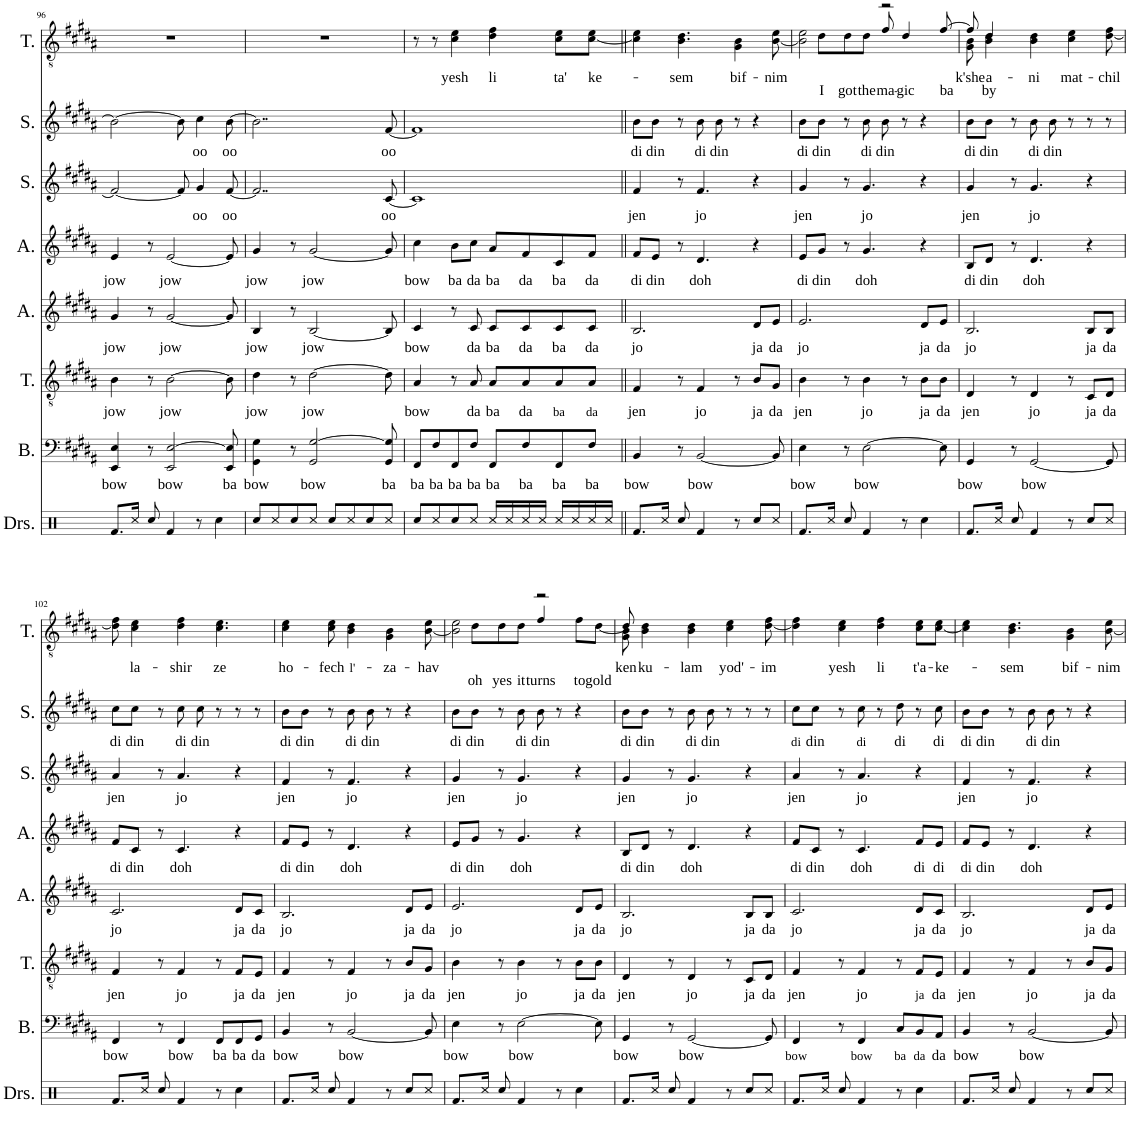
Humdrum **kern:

**kern	**kern	**text	**kern	**text	**kern	**text	**kern	**text	**kern	**text	**kern	**text	**kern	**text	**text
*part8	*part7	*part7	*part6	*part6	*part5	*part5	*part4	*part4	*part3	*part3	*part2	*part2	*part1	*part1	*part1
*staff8	*staff7	*staff7	*staff6	*staff6	*staff5	*staff5	*staff4	*staff4	*staff3	*staff3	*staff2	*staff2	*staff1	*staff1	*staff1
*I"Drumset	*I"Bass	*	*I"Tenor	*	*I"Alto	*	*I"Alto	*	*I"Soprano	*	*I"Soprano	*	*I"Tenor	*	*
*I'Drs.	*I'B.	*	*I'T.	*	*I'A.	*	*I'A.	*	*I'S.	*	*I'S.	*	*I'T.	*	*
!!LO:PB:g=z
*clefX	*clefF4	*	*clefGv2	*	*clefG2	*	*clefG2	*	*clefG2	*	*clefG2	*	*clefGv2	*	*
*k[f#c#g#d#a#]	*k[f#c#g#d#a#]	*	*k[f#c#g#d#a#]	*	*k[f#c#g#d#a#]	*	*k[f#c#g#d#a#]	*	*k[f#c#g#d#a#]	*	*k[f#c#g#d#a#]	*	*k[f#c#g#d#a#]	*	*
*M4/4	*M4/4	*	*M4/4	*	*M4/4	*	*M4/4	*	*M4/4	*	*M4/4	*	*M4/4	*	*
=96	=96	=96	=96	=96	=96	=96	=96	=96	=96	=96	=96	=96	=96	=96	=96
!	!	!LO:LY:b	!	!LO:LY:b	!	!LO:LY:b	!	!LO:LY:b	!	!	!	!	!	!	!
8.Rf/L	4EE/ 4E/	bow	4B\	jow	4g#/	jow	4e/	jow	2f#/_	.	2b\_	.	1r	.	.
16Rcc/Jk	.	.	.	.	.	.	.	.	.	.	.	.	.	.	.
8Rcc/	8r	.	8r	.	8r	.	8r	.	.	.	.	.	.	.	.
!	!	!LO:LY:b	!	!LO:LY:b	!	!LO:LY:b	!	!LO:LY:b	!	!	!	!	!	!	!
4Rf/	2EE/ [2E/	bow	[2B\	jow	[2g#/	jow	[2e/	jow	.	.	.	.	.	.	.
.	.	.	.	.	.	.	.	.	8f#/]	.	8b\]	.	.	.	.
!	!	!	!	!	!	!	!	!	!	!LO:LY:b	!	!LO:LY:b	!	!	!
8r	.	.	.	.	.	.	.	.	4g#/	oo	4cc#\	oo	.	.	.
4Rcc\	.	.	.	.	.	.	.	.	.	.	.	.	.	.	.
!	!	!LO:LY:b	!	!	!	!	!	!	!	!LO:LY:b	!	!LO:LY:b	!	!	!
.	8EE/ 8E/]	ba	8B\]	.	8g#/]	.	8e/]	.	[8f#/	oo	[8b\	oo	.	.	.
=97	=97	=97	=97	=97	=97	=97	=97	=97	=97	=97	=97	=97	=97	=97	=97
!	!	!LO:LY:b	!	!LO:LY:b	!	!LO:LY:b	!	!LO:LY:b	!	!	!	!	!	!	!
8Rcc/L	4GG#\ 4G#\	bow	4d#\	jow	4B/	jow	4g#/	jow	2..f#/]	.	2..b\]	.	1r	.	.
8Rcc/	.	.	.	.	.	.	.	.	.	.	.	.	.	.	.
8Rcc/	8r	.	8r	.	8r	.	8r	.	.	.	.	.	.	.	.
!	!	!LO:LY:b	!	!LO:LY:b	!	!LO:LY:b	!	!LO:LY:b	!	!	!	!	!	!	!
8Rcc/J	2GG#/ [2G#/	bow	[2d#\	jow	[2B/	jow	[2g#/	jow	.	.	.	.	.	.	.
8Rcc/L	.	.	.	.	.	.	.	.	.	.	.	.	.	.	.
8Rcc/	.	.	.	.	.	.	.	.	.	.	.	.	.	.	.
8Rcc/	.	.	.	.	.	.	.	.	.	.	.	.	.	.	.
!	!	!LO:LY:b	!	!	!	!	!	!	!	!LO:LY:b	!	!LO:LY:b	!	!	!
8Rcc/J	8GG#/ 8G#/]	ba	8d#\]	.	8B/]	.	8g#/]	.	[8c#/	oo	[8f#/	oo	.	.	.
=98	=98	=98	=98	=98	=98	=98	=98	=98	=98	=98	=98	=98	=98	=98	=98
!	!	!LO:LY:b	!	!LO:LY:b	!	!LO:LY:b	!	!LO:LY:b	!	!	!	!	!	!	!
8Rcc/L	8FF#/L	ba	4A#/	bow	4c#/	bow	4cc#\	bow	1c#]	.	1f#]	.	8r	.	.
!	!	!LO:LY:b	!	!	!	!	!	!	!	!	!	!	!	!	!
8Rcc/	8F#/	ba	.	.	.	.	.	.	.	.	.	.	8r	.	.
!	!	!LO:LY:b	!	!	!	!	!	!LO:LY:b	!	!	!	!	!	!LO:LY:b	!
8Rcc/	8FF#/	ba	8r	.	8r	.	8b\L	ba	.	.	.	.	4c#\ 4e\	yesh	.
!	!	!LO:LY:b	!	!LO:LY:b	!	!LO:LY:b	!	!LO:LY:b	!	!	!	!	!	!	!
8Rcc/J	8F#/J	ba	8A#/	da	8c#/	da	8cc#\J	da	.	.	.	.	.	.	.
!	!	!LO:LY:b	!	!LO:LY:b	!	!LO:LY:b	!	!LO:LY:b	!	!	!	!	!	!LO:LY:b	!
16Rcc/LL	8FF#/L	ba	8A#/L	ba	8c#/L	ba	8a#/L	ba	.	.	.	.	4d#\ 4f#\	li	.
16Rcc/	.	.	.	.	.	.	.	.	.	.	.	.	.	.	.
!	!	!LO:LY:b	!	!LO:LY:b	!	!LO:LY:b	!	!LO:LY:b	!	!	!	!	!	!	!
16Rcc/	8F#/	ba	8A#/	da	8c#/	da	8f#/	da	.	.	.	.	.	.	.
16Rcc/JJ	.	.	.	.	.	.	.	.	.	.	.	.	.	.	.
!	!	!LO:LY:b	!	!LO:LY:b	!	!LO:LY:b	!	!LO:LY:b	!	!	!	!	!	!LO:LY:b	!
16Rcc/LL	8FF#/	ba	8A#/	ba	8c#/	ba	8c#/	ba	.	.	.	.	8c#\ 8e\L	ta'	.
16Rcc/	.	.	.	.	.	.	.	.	.	.	.	.	.	.	.
!	!	!LO:LY:b	!	!LO:LY:b	!	!LO:LY:b	!	!LO:LY:b	!	!	!	!	!	!LO:LY:b	!
16Rcc/	8F#/J	ba	8A#/J	da	8c#/J	da	8f#/J	da	.	.	.	.	[8c#\ 8e\J	ke-	.
16Rcc/JJ	.	.	.	.	.	.	.	.	.	.	.	.	.	.	.
=99||	=99||	=99||	=99||	=99||	=99||	=99||	=99||	=99||	=99||	=99||	=99||	=99||	=99||	=99||	=99||
!	!	!LO:LY:b	!	!LO:LY:b	!	!LO:LY:b	!	!LO:LY:b	!	!LO:LY:b	!	!LO:LY:b	!	!	!
8.Rf/L	4BB/	bow	4F#/	jen	2.B/	jo	8f#/L	di	4f#/	jen	8b\L	di	4c#\] 4e\	.	.
!	!	!	!	!	!	!	!	!LO:LY:b	!	!	!	!LO:LY:b	!	!	!
.	.	.	.	.	.	.	8e/J	din	.	.	8b\J	din	.	.	.
16Rcc/Jk	.	.	.	.	.	.	.	.	.	.	.	.	.	.	.
!	!	!	!	!	!	!	!	!	!	!	!	!	!	!LO:LY:b	!
8Rcc/	8r	.	8r	.	.	.	8r	.	8r	.	8r	.	4.B\ 4.d#\	-sem	.
!	!	!LO:LY:b	!	!LO:LY:b	!	!	!	!LO:LY:b	!	!LO:LY:b	!	!LO:LY:b	!	!	!
4Rf/	[2BB/	bow	4F#/	jo	.	.	4.d#/	doh	4.f#/	jo	8b\	di	.	.	.
!	!	!	!	!	!	!	!	!	!	!	!	!LO:LY:b	!	!	!
.	.	.	.	.	.	.	.	.	.	.	8b\	din	.	.	.
!	!	!	!	!	!	!	!	!	!	!	!	!	!	!LO:LY:b	!
8r	.	.	8r	.	.	.	.	.	.	.	8r	.	4G#\ 4B\	bif-	.
!	!	!	!	!LO:LY:b	!	!LO:LY:b	!	!	!	!	!	!	!	!	!
8Rcc/L	.	.	8B/L	ja	8d#/L	ja	4r	.	4r	.	4r	.	.	.	.
!	!	!	!	!LO:LY:b	!	!LO:LY:b	!	!	!	!	!	!	!	!LO:LY:b	!
8Rcc/J	8BB/]	.	8G#/J	da	8e/J	da	.	.	.	.	.	.	[8B\ 8e\	-nim	.
=100	=100	=100	=100	=100	=100	=100	=100	=100	=100	=100	=100	=100	=100	=100	=100
!	!	!LO:LY:b	!	!LO:LY:b	!	!LO:LY:b	!	!LO:LY:b	!	!LO:LY:b	!	!LO:LY:b	!	!	!
*	*	*	*	*	*	*	*	*	*	*	*	*	*^	*	*
8.Rf/L	4E\	bow	4B\	jen	2.e/	jo	8e/L	di	4g#/	jen	8b\L	di	2B\] 2e\	8ryy	.	.
!	!	!	!	!	!	!	!	!LO:LY:b	!	!	!	!LO:LY:b	!	!	!	!LO:LY:b
.	.	.	.	.	.	.	8g#/J	din	.	.	8b\J	din	.	8d#\L	.	I
16Rcc/Jk	.	.	.	.	.	.	.	.	.	.	.	.	.	.	.	.
!	!	!	!	!	!	!	!	!	!	!	!	!	!	!	!	!LO:LY:b
8Rcc/	8r	.	8r	.	.	.	8r	.	8r	.	8r	.	.	8d#\	.	got
!	!	!LO:LY:b	!	!LO:LY:b	!	!	!	!LO:LY:b	!	!LO:LY:b	!	!LO:LY:b	!	!	!	!LO:LY:b
4Rf/	[2E\	bow	4B\	jo	.	.	4.g#/	doh	4.g#/	jo	8b\	di	.	8d#\J	.	the
!	!	!	!	!	!	!	!	!	!	!	!	!LO:LY:b	!	!	!	!LO:LY:b
.	.	.	.	.	.	.	.	.	.	.	8b\	din	2r	8f#/	.	ma-
!	!	!	!	!	!	!	!	!	!	!	!	!	!	!	!	!LO:LY:b
8r	.	.	8r	.	.	.	.	.	.	.	8r	.	.	4d#/	.	-gic
!	!	!	!	!LO:LY:b	!	!LO:LY:b	!	!	!	!	!	!	!	!	!	!
4Rcc\	.	.	8B\L	ja	8d#/L	ja	4r	.	4r	.	4r	.	.	.	.	.
!	!	!	!	!LO:LY:b	!	!LO:LY:b	!	!	!	!	!	!	!	!	!	!LO:LY:b
.	8E\]	.	8B\J	da	8e/J	da	.	.	.	.	.	.	.	[8f#/	.	ba-
=101	=101	=101	=101	=101	=101	=101	=101	=101	=101	=101	=101	=101	=101	=101	=101	=101
!	!	!LO:LY:b	!	!LO:LY:b	!	!LO:LY:b	!	!LO:LY:b	!	!LO:LY:b	!	!LO:LY:b	!	!	!LO:LY:b	!
8.Rf/L	4GG#/	bow	4D#/	jen	2.B/	jo	8B/L	di	4g#/	jen	8b\L	di	8G#\ 8B\	8f#/]	k'she	.
!	!	!	!	!	!	!	!	!LO:LY:b	!	!	!	!LO:LY:b	!	!	!LO:LY:b	!LO:LY:b
.	.	.	.	.	.	.	8d#/J	din	.	.	8b\J	din	4B\ 4d#\	4d#/	a-	-by
16Rcc/Jk	.	.	.	.	.	.	.	.	.	.	.	.	.	.	.	.
8Rcc/	8r	.	8r	.	.	.	8r	.	8r	.	8r	.	.	.	.	.
!	!	!LO:LY:b	!	!LO:LY:b	!	!	!	!LO:LY:b	!	!LO:LY:b	!	!LO:LY:b	!	!	!LO:LY:b	!
4Rf/	[2GG#/	bow	4D#/	jo	.	.	4.d#/	doh	4.g#/	jo	8b\	di	4B\ 4d#\	2ryy	-ni	.
!	!	!	!	!	!	!	!	!	!	!	!	!LO:LY:b	!	!	!	!
.	.	.	.	.	.	.	.	.	.	.	8b\	din	.	.	.	.
!	!	!	!	!	!	!	!	!	!	!	!	!	!	!	!LO:LY:b	!
8r	.	.	8r	.	.	.	.	.	.	.	8r	.	4c#\ 4e\	.	mat-	.
!	!	!	!	!LO:LY:b	!	!LO:LY:b	!	!	!	!	!	!	!	!	!	!
8Rcc/L	.	.	8C#/L	ja	8B/L	ja	4r	.	4r	.	8r	.	.	.	.	.
!	!	!	!	!LO:LY:b	!	!LO:LY:b	!	!	!	!	!	!	!	!	!LO:LY:b	!
8Rcc/J	8GG#/]	.	8D#/J	da	8B/J	da	.	.	.	.	8r	.	[8d#\ 8f#\	8ryy	-chil	.
!!LO:LB:g=z
=102	=102	=102	=102	=102	=102	=102	=102	=102	=102	=102	=102	=102	=102	=102	=102	=102
!	!	!LO:LY:b	!	!LO:LY:b	!	!LO:LY:b	!	!LO:LY:b	!	!LO:LY:b	!	!LO:LY:b	!	!	!	!
*	*	*	*	*	*	*	*	*	*	*	*	*	*v	*v	*	*
8.Rf/L	4FF#/	bow	4F#/	jen	2.c#/	jo	8f#/L	di	4a#/	jen	8cc#\L	di	8d#\] 8f#\	.	.
!	!	!	!	!	!	!	!	!LO:LY:b	!	!	!	!LO:LY:b	!	!LO:LY:b	!
.	.	.	.	.	.	.	8c#/J	din	.	.	8cc#\J	din	4c#\ 4e\	la-	.
16Rcc/Jk	.	.	.	.	.	.	.	.	.	.	.	.	.	.	.
8Rcc/	8r	.	8r	.	.	.	8r	.	8r	.	8r	.	.	.	.
!	!	!LO:LY:b	!	!LO:LY:b	!	!	!	!LO:LY:b	!	!LO:LY:b	!	!LO:LY:b	!	!LO:LY:b	!
4Rf/	4FF#/	bow	4F#/	jo	.	.	4.c#/	doh	4.a#/	jo	8cc#\	di	4d#\ 4f#\	-shir	.
!	!	!	!	!	!	!	!	!	!	!	!	!LO:LY:b	!	!	!
.	.	.	.	.	.	.	.	.	.	.	8cc#\	din	.	.	.
!	!	!LO:LY:b	!	!	!	!	!	!	!	!	!	!	!	!LO:LY:b	!
8r	8FF#/L	ba	8r	.	.	.	.	.	.	.	8r	.	4.c#\ 4.e\	ze	.
!	!	!LO:LY:b	!	!LO:LY:b	!	!LO:LY:b	!	!	!	!	!	!	!	!	!
4Rcc\	8FF#/	ba	8F#/L	ja	8d#/L	ja	4r	.	4r	.	8r	.	.	.	.
!	!	!LO:LY:b	!	!LO:LY:b	!	!LO:LY:b	!	!	!	!	!	!	!	!	!
.	8GG#/J	da	8E/J	da	8c#/J	da	.	.	.	.	8r	.	.	.	.
=103	=103	=103	=103	=103	=103	=103	=103	=103	=103	=103	=103	=103	=103	=103	=103
!	!	!LO:LY:b	!	!LO:LY:b	!	!LO:LY:b	!	!LO:LY:b	!	!LO:LY:b	!	!LO:LY:b	!	!LO:LY:b	!
8.Rf/L	4BB/	bow	4F#/	jen	2.B/	jo	8f#/L	di	4f#/	jen	8b\L	di	4c#\ 4e\	ho-	.
!	!	!	!	!	!	!	!	!LO:LY:b	!	!	!	!LO:LY:b	!	!	!
.	.	.	.	.	.	.	8e/J	din	.	.	8b\J	din	.	.	.
16Rcc/Jk	.	.	.	.	.	.	.	.	.	.	.	.	.	.	.
!	!	!	!	!	!	!	!	!	!	!	!	!	!	!LO:LY:b	!
8Rcc/	8r	.	8r	.	.	.	8r	.	8r	.	8r	.	8c#\ 8e\	-fech	.
!	!	!LO:LY:b	!	!LO:LY:b	!	!	!	!LO:LY:b	!	!LO:LY:b	!	!LO:LY:b	!	!LO:LY:b	!
4Rf/	[2BB/	bow	4F#/	jo	.	.	4.d#/	doh	4.f#/	jo	8b\	di	4B\ 4d#\	l'-	.
!	!	!	!	!	!	!	!	!	!	!	!	!LO:LY:b	!	!	!
.	.	.	.	.	.	.	.	.	.	.	8b\	din	.	.	.
!	!	!	!	!	!	!	!	!	!	!	!	!	!	!LO:LY:b	!
8r	.	.	8r	.	.	.	.	.	.	.	8r	.	4G#\ 4B\	-za-	.
!	!	!	!	!LO:LY:b	!	!LO:LY:b	!	!	!	!	!	!	!	!	!
8Rcc/L	.	.	8B/L	ja	8d#/L	ja	4r	.	4r	.	4r	.	.	.	.
!	!	!	!	!LO:LY:b	!	!LO:LY:b	!	!	!	!	!	!	!	!LO:LY:b	!
8Rcc/J	8BB/]	.	8G#/J	da	8e/J	da	.	.	.	.	.	.	[8B\ 8e\	-hav	.
=104	=104	=104	=104	=104	=104	=104	=104	=104	=104	=104	=104	=104	=104	=104	=104
!	!	!LO:LY:b	!	!LO:LY:b	!	!LO:LY:b	!	!LO:LY:b	!	!LO:LY:b	!	!LO:LY:b	!	!	!
*	*	*	*	*	*	*	*	*	*	*	*	*	*^	*	*
8.Rf/L	4E\	bow	4B\	jen	2.e/	jo	8e/L	di	4g#/	jen	8b\L	di	2B\] 2e\	8ryy	.	.
!	!	!	!	!	!	!	!	!LO:LY:b	!	!	!	!LO:LY:b	!	!	!	!LO:LY:b
.	.	.	.	.	.	.	8g#/J	din	.	.	8b\J	din	.	8d#\L	.	oh
16Rcc/Jk	.	.	.	.	.	.	.	.	.	.	.	.	.	.	.	.
!	!	!	!	!	!	!	!	!	!	!	!	!	!	!	!	!LO:LY:b
8Rcc/	8r	.	8r	.	.	.	8r	.	8r	.	8r	.	.	8d#\	.	yes
!	!	!LO:LY:b	!	!LO:LY:b	!	!	!	!LO:LY:b	!	!LO:LY:b	!	!LO:LY:b	!	!	!	!LO:LY:b
4Rf/	[2E\	bow	4B\	jo	.	.	4.g#/	doh	4.g#/	jo	8b\	di	.	8d#\J	.	it
!	!	!	!	!	!	!	!	!	!	!	!	!LO:LY:b	!	!	!	!LO:LY:b
.	.	.	.	.	.	.	.	.	.	.	8b\	din	2r	4f#/	.	turns
8r	.	.	8r	.	.	.	.	.	.	.	8r	.	.	.	.	.
!	!	!	!	!LO:LY:b	!	!LO:LY:b	!	!	!	!	!	!	!	!	!	!LO:LY:b
4Rcc\	.	.	8B\L	ja	8d#/L	ja	4r	.	4r	.	4r	.	.	8f#\L	.	to
!	!	!	!	!LO:LY:b	!	!LO:LY:b	!	!	!	!	!	!	!	!	!	!LO:LY:b
.	8E\]	.	8B\J	da	8e/J	da	.	.	.	.	.	.	.	[8d#\J	.	gold
=105	=105	=105	=105	=105	=105	=105	=105	=105	=105	=105	=105	=105	=105	=105	=105	=105
!	!	!LO:LY:b	!	!LO:LY:b	!	!LO:LY:b	!	!LO:LY:b	!	!LO:LY:b	!	!LO:LY:b	!	!	!LO:LY:b	!
8.Rf/L	4GG#/	bow	4D#/	jen	2.B/	jo	8B/L	di	4g#/	jen	8b\L	di	8G#\ 8B\	8d#/]	ken	.
!	!	!	!	!	!	!	!	!LO:LY:b	!	!	!	!LO:LY:b	!	!	!LO:LY:b	!
.	.	.	.	.	.	.	8d#/J	din	.	.	8b\J	din	4B\ 4d#\	2..ryy	ku-	.
16Rcc/Jk	.	.	.	.	.	.	.	.	.	.	.	.	.	.	.	.
8Rcc/	8r	.	8r	.	.	.	8r	.	8r	.	8r	.	.	.	.	.
!	!	!LO:LY:b	!	!LO:LY:b	!	!	!	!LO:LY:b	!	!LO:LY:b	!	!LO:LY:b	!	!	!LO:LY:b	!
4Rf/	[2GG#/	bow	4D#/	jo	.	.	4.d#/	doh	4.g#/	jo	8b\	di	4B\ 4d#\	.	-lam	.
!	!	!	!	!	!	!	!	!	!	!	!	!LO:LY:b	!	!	!	!
.	.	.	.	.	.	.	.	.	.	.	8b\	din	.	.	.	.
!	!	!	!	!	!	!	!	!	!	!	!	!	!	!	!LO:LY:b	!
8r	.	.	8r	.	.	.	.	.	.	.	8r	.	4c#\ 4e\	.	yod'-	.
!	!	!	!	!LO:LY:b	!	!LO:LY:b	!	!	!	!	!	!	!	!	!	!
8Rcc/L	.	.	8C#/L	ja	8B/L	ja	4r	.	4r	.	8r	.	.	.	.	.
!	!	!	!	!LO:LY:b	!	!LO:LY:b	!	!	!	!	!	!	!	!	!LO:LY:b	!
8Rcc/J	8GG#/]	.	8D#/J	da	8B/J	da	.	.	.	.	8r	.	[8d#\ 8f#\	.	-im	.
*	*	*	*	*	*	*	*	*	*	*	*	*	*v	*v	*	*
=106	=106	=106	=106	=106	=106	=106	=106	=106	=106	=106	=106	=106	=106	=106	=106
!	!	!LO:LY:b	!	!LO:LY:b	!	!LO:LY:b	!	!LO:LY:b	!	!LO:LY:b	!	!LO:LY:b	!	!	!
8.Rf/L	4FF#/	bow	4F#/	jen	2.c#/	jo	8f#/L	di	4a#/	jen	8cc#\L	di	4d#\] 4f#\	.	.
!	!	!	!	!	!	!	!	!LO:LY:b	!	!	!	!LO:LY:b	!	!	!
.	.	.	.	.	.	.	8c#/J	din	.	.	8cc#\J	din	.	.	.
16Rcc/Jk	.	.	.	.	.	.	.	.	.	.	.	.	.	.	.
!	!	!	!	!	!	!	!	!	!	!	!	!	!	!LO:LY:b	!
8Rcc/	8r	.	8r	.	.	.	8r	.	8r	.	8r	.	4c#\ 4e\	yesh	.
!	!	!LO:LY:b	!	!LO:LY:b	!	!	!	!LO:LY:b	!	!LO:LY:b	!	!LO:LY:b	!	!	!
4Rf/	4FF#/	bow	4F#/	jo	.	.	4.c#/	doh	4.a#/	jo	8cc#\	di	.	.	.
!	!	!	!	!	!	!	!	!	!	!	!	!	!	!LO:LY:b	!
.	.	.	.	.	.	.	.	.	.	.	8r	.	4d#\ 4f#\	li	.
!	!	!LO:LY:b	!	!	!	!	!	!	!	!	!	!LO:LY:b	!	!	!
8r	8C#/L	ba	8r	.	.	.	.	.	.	.	8dd#\	di	.	.	.
!	!	!LO:LY:b	!	!LO:LY:b	!	!LO:LY:b	!	!LO:LY:b	!	!	!	!	!	!LO:LY:b	!
4Rcc\	8BB/	da	8F#/L	ja	8d#/L	ja	8f#/L	di	4r	.	8r	.	8c#\ 8e\L	t'a-	.
!	!	!LO:LY:b	!	!LO:LY:b	!	!LO:LY:b	!	!LO:LY:b	!	!	!	!LO:LY:b	!	!LO:LY:b	!
.	8AA#/J	da	8E/J	da	8c#/J	da	8e/J	di	.	.	8cc#\	di	[8c#\ 8e\J	-ke-	.
=107	=107	=107	=107	=107	=107	=107	=107	=107	=107	=107	=107	=107	=107	=107	=107
!	!	!LO:LY:b	!	!LO:LY:b	!	!LO:LY:b	!	!LO:LY:b	!	!LO:LY:b	!	!LO:LY:b	!	!	!
8.Rf/L	4BB/	bow	4F#/	jen	2.B/	jo	8f#/L	di	4f#/	jen	8b\L	di	4c#\] 4e\	.	.
!	!	!	!	!	!	!	!	!LO:LY:b	!	!	!	!LO:LY:b	!	!	!
.	.	.	.	.	.	.	8e/J	din	.	.	8b\J	din	.	.	.
16Rcc/Jk	.	.	.	.	.	.	.	.	.	.	.	.	.	.	.
!	!	!	!	!	!	!	!	!	!	!	!	!	!	!LO:LY:b	!
8Rcc/	8r	.	8r	.	.	.	8r	.	8r	.	8r	.	4.B\ 4.d#\	-sem	.
!	!	!LO:LY:b	!	!LO:LY:b	!	!	!	!LO:LY:b	!	!LO:LY:b	!	!LO:LY:b	!	!	!
4Rf/	[2BB/	bow	4F#/	jo	.	.	4.d#/	doh	4.f#/	jo	8b\	di	.	.	.
!	!	!	!	!	!	!	!	!	!	!	!	!LO:LY:b	!	!	!
.	.	.	.	.	.	.	.	.	.	.	8b\	din	.	.	.
!	!	!	!	!	!	!	!	!	!	!	!	!	!	!LO:LY:b	!
8r	.	.	8r	.	.	.	.	.	.	.	8r	.	4G#\ 4B\	bif-	.
!	!	!	!	!LO:LY:b	!	!LO:LY:b	!	!	!	!	!	!	!	!	!
8Rcc/L	.	.	8B/L	ja	8d#/L	ja	4r	.	4r	.	4r	.	.	.	.
!	!	!	!	!LO:LY:b	!	!LO:LY:b	!	!	!	!	!	!	!	!LO:LY:b	!
8Rcc/J	8BB/]	.	8G#/J	da	8e/J	da	.	.	.	.	.	.	[8B\ 8e\	-nim	.
=	=	=	=	=	=	=	=	=	=	=	=	=	=	=	=
*-	*-	*-	*-	*-	*-	*-	*-	*-	*-	*-	*-	*-	*-	*-	*-
